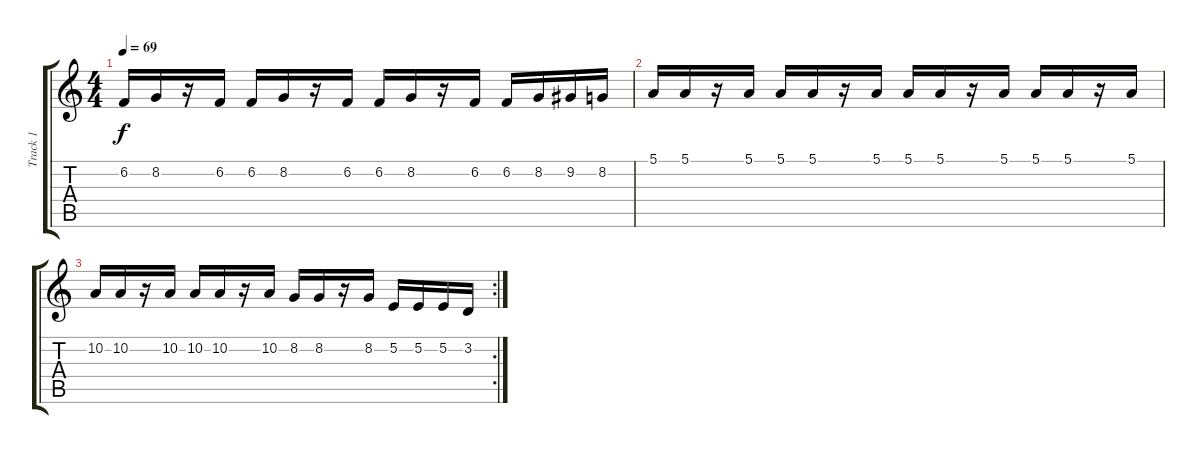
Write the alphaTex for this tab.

\track ("Track 1" "Track 1") {instrument acousticgrandpiano}
\staff {score tabs}
\tuning (E4 B3 G3 D3 A2 E2) {hide}
\ts (4 4)
\tempo 69
\clef g2
\ks c
6.2.16{dy f} 8.2.16 r.16 6.2.16 6.2.16 8.2.16 r.16 6.2.16 6.2.16 8.2.16 r.16 6.2.16 6.2.16 8.2.16 9.2.16 8.2.16 |
5.1.16 5.1.16 r.16 5.1.16 5.1.16 5.1.16 r.16 5.1.16 5.1.16 5.1.16 r.16 5.1.16 5.1.16 5.1.16 r.16 5.1.16 |
\rc 2
10.2.16 10.2.16 r.16 10.2.16 10.2.16 10.2.16 r.16 10.2.16 8.2.16 8.2.16 r.16 8.2.16 5.2.16 5.2.16 5.2.16 3.2.16
